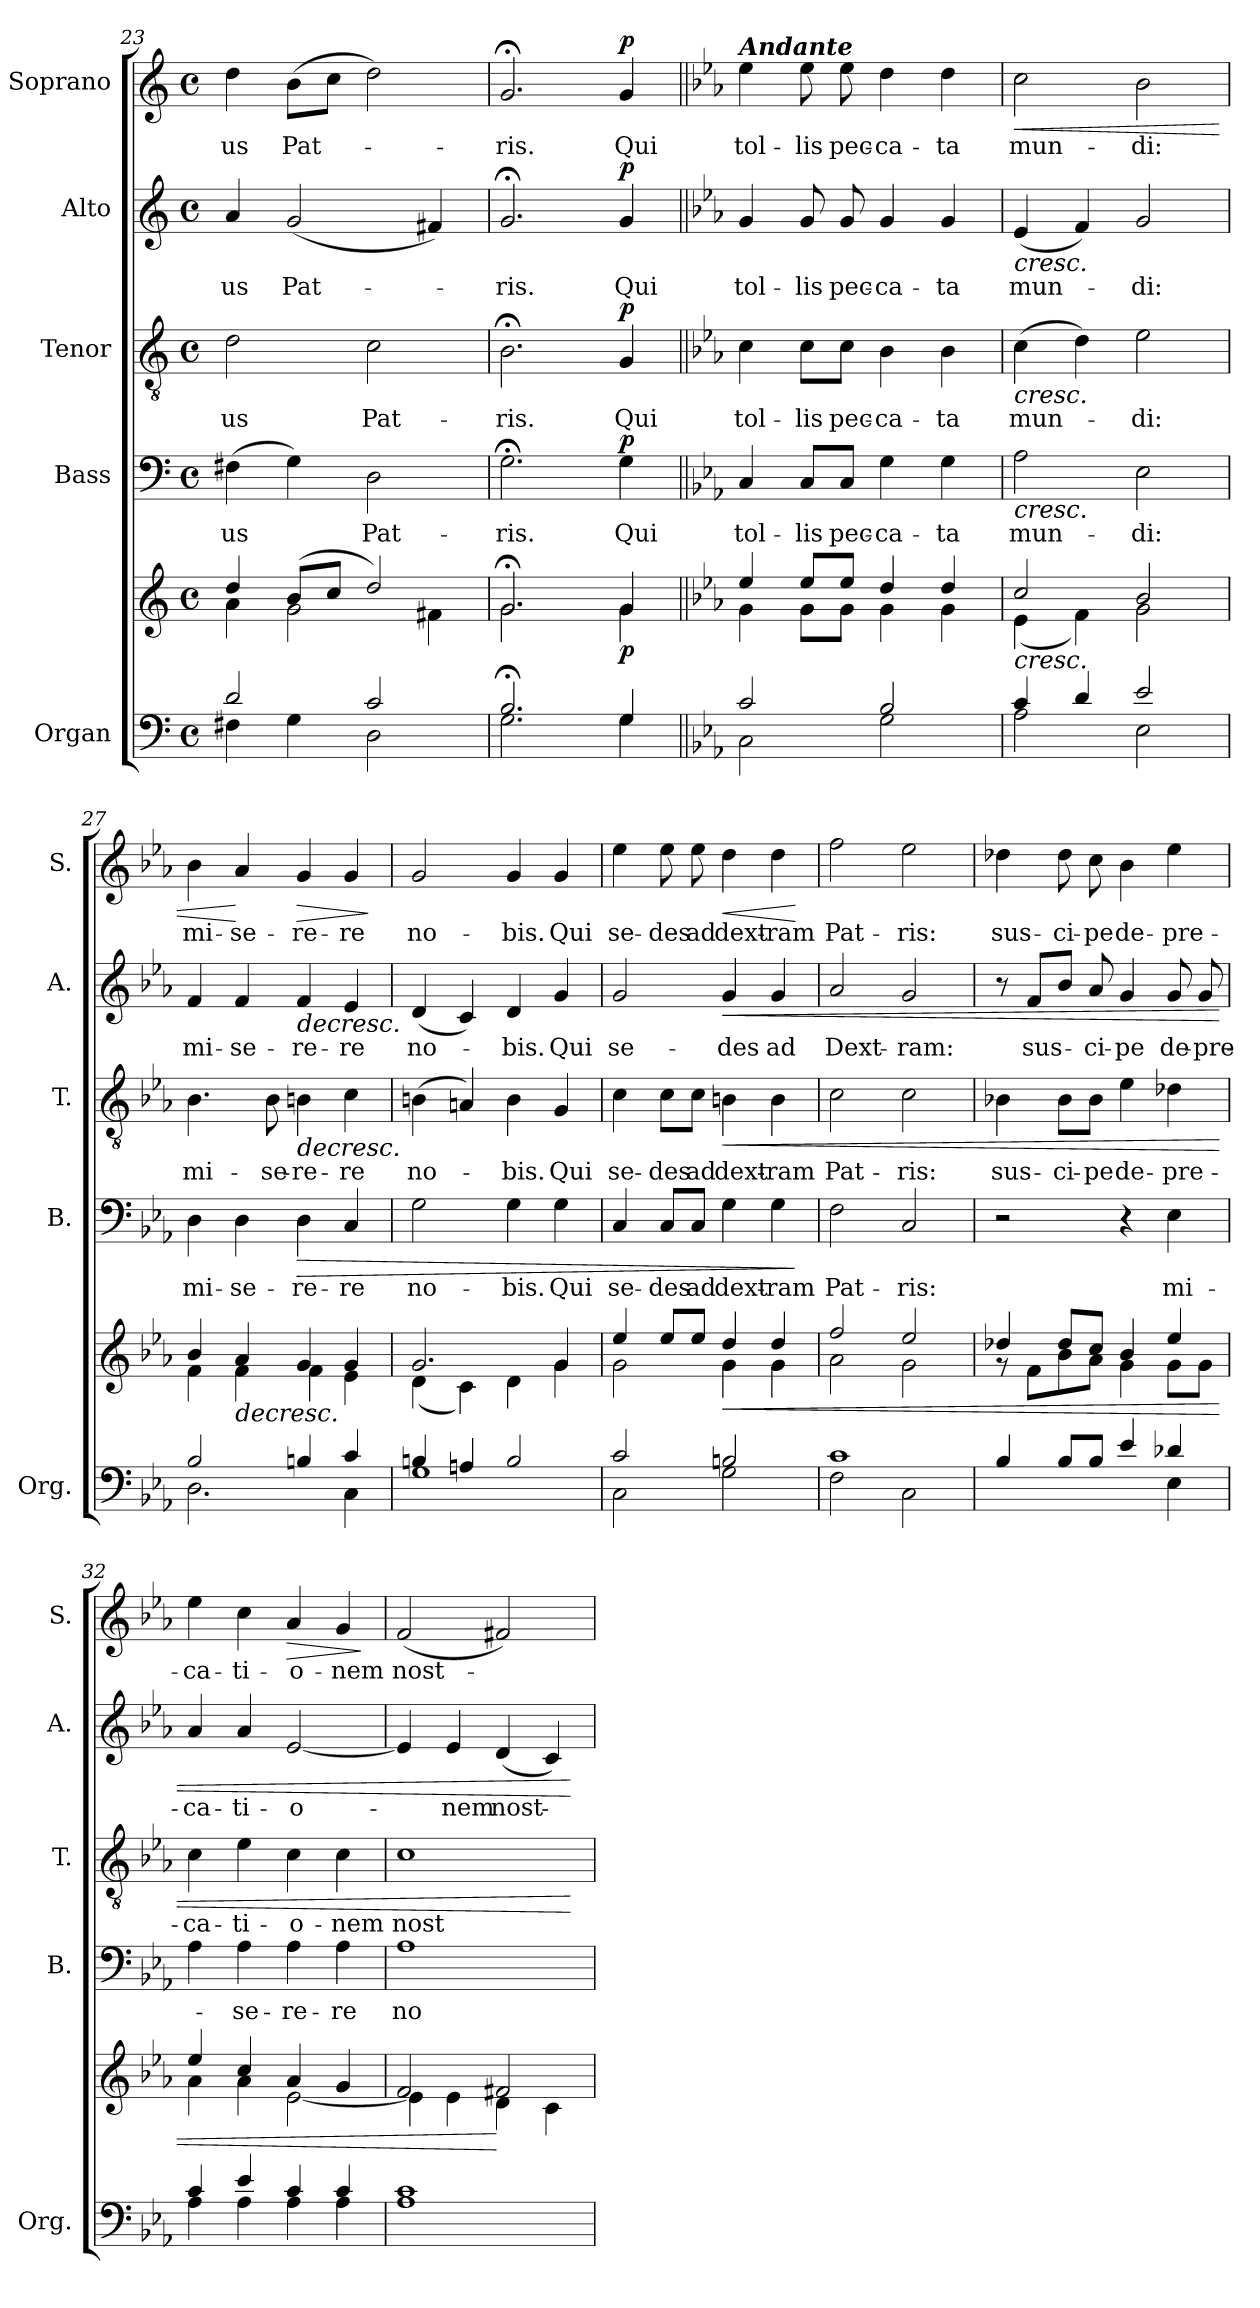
**kern	**kern	**dynam	**kern	**text	**dynam	**kern	**text	**dynam	**kern	**text	**dynam	**kern	**text	**dynam
*part5	*part5	*part5	*part4	*part4	*part4	*part3	*part3	*part3	*part2	*part2	*part2	*part1	*part1	*part1
*staff6	*staff5	*staff5/6	*staff4	*staff4	*staff4	*staff3	*staff3	*staff3	*staff2	*staff2	*staff2	*staff1	*staff1	*staff1
*I"Organ	*	*	*I"Bass	*	*	*I"Tenor	*	*	*I"Alto	*	*	*I"Soprano	*	*
*I'Org.	*	*	*I'B.	*	*	*I'T.	*	*	*I'A.	*	*	*I'S.	*	*
*clefF4	*clefG2	*	*clefF4	*	*	*clefGv2	*	*	*clefG2	*	*	*clefG2	*	*
*k[]	*k[]	*	*k[]	*	*	*k[]	*	*	*k[]	*	*	*k[]	*	*
*M4/4	*M4/4	*	*M4/4	*	*	*M4/4	*	*	*M4/4	*	*	*M4/4	*	*
*met(c)	*met(c)	*	*met(c)	*	*	*met(c)	*	*	*met(c)	*	*	*met(c)	*	*
=23	=23	=23	=23	=23	=23	=23	=23	=23	=23	=23	=23	=23	=23	=23
*^	*^	*	*	*	*	*	*	*	*	*	*	*	*	*
!	!	!	!	!	!	!LO:LY:b	!	!	!LO:LY:b	!	!	!LO:LY:b	!	!	!LO:LY:b	!
2d/	4F#X\	4dd/	4a\	.	(>4F#X\	-us	.	2d\	-us	.	4a/	-us	.	4dd\	-us	.
!	!	!	!	!	!	!	!	!	!	!	!	!LO:LY:b	!	!	!LO:LY:b	!
.	4G\	(>8b/L	2g\	.	4G\)	.	.	.	.	.	(<2g/	Pat-	.	(>8b\L	Pat-	.
.	.	8cc/J	.	.	.	.	.	.	.	.	.	.	.	8cc\J	.	.
!	!	!	!	!	!	!LO:LY:b	!	!	!LO:LY:b	!	!	!	!	!	!	!
2c/	2D\	2dd/)	.	.	2D\	Pat-	.	2c\	Pat-	.	.	.	.	2dd\)	.	.
.	.	.	4f#X\	.	.	.	.	.	.	.	4f#X/)	.	.	.	.	.
=24	=24	=24	=24	=24	=24	=24	=24	=24	=24	=24	=24	=24	=24	=24	=24	=24
!	!	!	!	!	!	!LO:LY:b	!	!	!LO:LY:b	!	!	!LO:LY:b	!	!	!LO:LY:b	!
2.B;/	2.G\	2.g;</	2.g\	.	2.G;<\	-ris.	.	2.B;<\	-ris.	.	2.g;</	-ris.	.	2.g;</	-ris.	.
!	!	!	!	!LO:DY:b	!	!LO:LY:b	!LO:DY:a	!	!LO:LY:b	!LO:DY:a	!	!LO:LY:b	!LO:DY:a	!	!LO:LY:b	!LO:DY:a
4G/	4G\	4g/	4g\	p	4G\	Qui	p	4G/	Qui	p	4g/	Qui	p	4g/	Qui	p
=25||	=25||	=25||	=25||	=25||	=25||	=25||	=25||	=25||	=25||	=25||	=25||	=25||	=25||	=25||	=25||	=25||
*k[b-e-a-]	*	*k[b-e-a-]	*	*	*k[b-e-a-]	*	*	*k[b-e-a-]	*	*	*k[b-e-a-]	*	*	*k[b-e-a-]	*	*
*E-:	*	*E-:	*	*	*E-:	*	*	*E-:	*	*	*E-:	*	*	*E-:	*	*
!	!	!	!	!	!	!	!	!	!	!	!	!	!	!LO:TX:a:Bi:t=Andante	!	!
!	!	!	!	!	!	!LO:LY:b	!	!	!LO:LY:b	!	!	!LO:LY:b	!	!	!LO:LY:b	!
2c/	2C\	4ee-/	4g\	.	4C/	tol-	.	4c\	tol-	.	4g/	tol-	.	4ee-\	tol-	.
!	!	!	!	!	!	!LO:LY:b	!	!	!LO:LY:b	!	!	!LO:LY:b	!	!	!LO:LY:b	!
.	.	8ee-/L	8g\L	.	8C/L	-lis	.	8c\L	-lis	.	8g/	-lis	.	8ee-\	-lis	.
!	!	!	!	!	!	!LO:LY:b	!	!	!LO:LY:b	!	!	!LO:LY:b	!	!	!LO:LY:b	!
.	.	8ee-/J	8g\J	.	8C/J	pec-	.	8c\J	pec-	.	8g/	pec-	.	8ee-\	pec-	.
!	!	!	!	!	!	!LO:LY:b	!	!	!LO:LY:b	!	!	!LO:LY:b	!	!	!LO:LY:b	!
2B-/	2G\	4dd/	4g\	.	4G\	-ca-	.	4B-\	-ca-	.	4g/	-ca-	.	4dd\	-ca-	.
!	!	!	!	!	!	!LO:LY:b	!	!	!LO:LY:b	!	!	!LO:LY:b	!	!	!LO:LY:b	!
.	.	4dd/	4g\	.	4G\	-ta	.	4B-\	-ta	.	4g/	-ta	.	4dd\	-ta	.
=26	=26	=26	=26	=26	=26	=26	=26	=26	=26	=26	=26	=26	=26	=26	=26	=26
!	!	!	!	!LO:HP:b	!	!LO:LY:b	!LO:HP:b	!	!LO:LY:b	!LO:HP:b	!	!LO:LY:b	!LO:HP:b	!	!LO:LY:b	!LO:HP:b
4c/	2A-\	2cc/	(<4e-\	<	2A-\	mun-	<	(>4c\	mun-	<	(<4e-/	mun-	<	2cc\	mun-	<
4d/	.	.	4f\)	.	.	.	.	4d\)	.	.	4f/)	.	.	.	.	.
!	!	!	!	!	!	!LO:LY:b	!	!	!LO:LY:b	!	!	!LO:LY:b	!	!	!LO:LY:b	!
2e-/	2E-\	2b-/	2g\	.	2E-\	-di:	.	2e-\	-di:	.	2g/	-di:	.	2b-\	-di:	.
!!LO:LB:g=z
=27	=27	=27	=27	=27	=27	=27	=27	=27	=27	=27	=27	=27	=27	=27	=27	=27
!	!	!	!	!	!	!LO:LY:b	!	!	!LO:LY:b	!	!	!LO:LY:b	!	!	!LO:LY:b	!
2B-/	2.D\	4b-/	4f\	.	4D\	mi-	.	4.B-\	mi-	.	4f/	mi-	.	4b-\	mi-	.
!	!	!	!	!LO:HP:b	!	!LO:LY:b	!	!	!	!	!	!LO:LY:b	!	!	!LO:LY:b	!
.	.	4a-/	4f\	>	4D\	-se-	.	.	.	.	4f/	-se-	.	4a-/	-se-	[
!	!	!	!	!	!	!	!	!	!LO:LY:b	!	!	!	!	!	!	!
.	.	.	.	.	.	.	.	8B-\	-se-	.	.	.	.	.	.	.
!	!	!	!	!	!	!LO:LY:b	!LO:HP:b	!	!LO:LY:b	!LO:HP:b	!	!LO:LY:b	!LO:HP:b	!	!LO:LY:b	!LO:HP:b
4Bn/	.	4g/	4f\	.	4D\	-re-	>	4Bn\	-re-	>	4f/	-re-	>	4g/	-re-	>
!	!	!	!	!	!	!LO:LY:b	!	!	!LO:LY:b	!	!	!LO:LY:b	!	!	!LO:LY:b	!
4c/	4C\	4g/	4e-\	[	4C/	-re	.	4c\	-re	.	4e-/	-re	.	4g/	-re	.
*v	*v	*	*	*	*	*	*	*	*	*	*	*	*	*	*	*
*	*v	*v	*	*	*	*	*	*	*	*	*	*	*	*	*
.	.	.	.	.	[	.	.	[	.	.	[	.	.	]
=28	=28	=28	=28	=28	=28	=28	=28	=28	=28	=28	=28	=28	=28	=28
*^	*^	*	*	*	*	*	*	*	*	*	*	*	*	*
!	!	!	!	!	!	!LO:LY:b	!	!	!LO:LY:b	!	!	!LO:LY:b	!	!	!LO:LY:b	!
4Bn/	1G	2.g/	(<4d\	.	2G\	no-	.	(>4Bn\	no-	.	(<4d/	no-	.	2g/	no-	.
4An/	.	.	4c\)	.	.	.	.	4An/)	.	.	4c/)	.	.	.	.	.
!	!	!	!	!	!	!LO:LY:b	!	!	!LO:LY:b	!	!	!LO:LY:b	!	!	!LO:LY:b	!
2B/	.	.	4d\	.	4G\	-bis.	.	4B\	-bis.	.	4d/	-bis.	.	4g/	-bis.	.
!	!	!	!	!	!	!LO:LY:b	!	!	!LO:LY:b	!	!	!LO:LY:b	!	!	!LO:LY:b	!
.	.	4g/	4g\	.	4G\	Qui	.	4G/	Qui	.	4g/	Qui	.	4g/	Qui	.
=29	=29	=29	=29	=29	=29	=29	=29	=29	=29	=29	=29	=29	=29	=29	=29	=29
!	!	!	!	!	!	!LO:LY:b	!	!	!LO:LY:b	!	!	!LO:LY:b	!	!	!LO:LY:b	!
2c/	2C\	4ee-/	2g\	.	4C/	se-	.	4c\	se-	.	2g/	se-	.	4ee-\	se-	.
!	!	!	!	!	!	!LO:LY:b	!	!	!LO:LY:b	!	!	!	!	!	!LO:LY:b	!
.	.	8ee-/L	.	.	8C/L	-des	.	8c\L	-des	.	.	.	.	8ee-\	-des	.
!	!	!	!	!	!	!LO:LY:b	!	!	!LO:LY:b	!	!	!	!	!	!LO:LY:b	!
.	.	8ee-/J	.	.	8C/J	ad	.	8c\J	ad	.	.	.	.	8ee-\	ad	.
!	!	!	!	!LO:HP:b	!	!LO:LY:b	!	!	!LO:LY:b	!LO:HP:b	!	!LO:LY:b	!LO:HP:b	!	!LO:LY:b	!LO:HP:b
2Bn/	2G\	4dd/	4g\	<	4G\	dext-	.	4Bn\	dext-	<	4g/	-des	<	4dd\	dext-	<
!	!	!	!	!	!	!LO:LY:b	!	!	!LO:LY:b	!	!	!LO:LY:b	!	!	!LO:LY:b	!
.	.	4dd/	4g\	.	4G\	-ram	.	4B\	-ram	.	4g/	ad	.	4dd\	-ram	.
*v	*v	*	*	*	*	*	*	*	*	*	*	*	*	*	*	*
*	*v	*v	*	*	*	*	*	*	*	*	*	*	*	*	*
.	.	]	.	.	]	.	.	]	.	.	]	.	.	[
=30	=30	=30	=30	=30	=30	=30	=30	=30	=30	=30	=30	=30	=30	=30
*^	*^	*	*	*	*	*	*	*	*	*	*	*	*	*
!	!	!	!	!	!	!LO:LY:b	!	!	!LO:LY:b	!	!	!LO:LY:b	!	!	!LO:LY:b	!
1c	2F\	2ff/	2a-\	.	2F\	Pat-	.	2c\	Pat-	.	2a-/	Dext-	.	2ff\	Pat-	.
!	!	!	!	!	!	!LO:LY:b	!	!	!LO:LY:b	!	!	!LO:LY:b	!	!	!LO:LY:b	!
.	2C\	2ee-/	2g\	.	2C/	-ris:	.	2c\	-ris:	.	2g/	-ram:	.	2ee-\	-ris:	.
=31	=31	=31	=31	=31	=31	=31	=31	=31	=31	=31	=31	=31	=31	=31	=31	=31
!	!	!	!	!	!	!	!	!	!LO:LY:b	!	!	!	!	!	!LO:LY:b	!
4B-/	2.ryy	4dd-X/	8rg	.	2r	.	.	4B-X\	sus-	.	8r	.	.	4dd-X\	sus-	.
!	!	!	!	!	!	!	!	!	!	!	!	!LO:LY:b	!	!	!	!
.	.	.	8f\L	.	.	.	.	.	.	.	8f/L	sus-	.	.	.	.
!	!	!	!	!	!	!	!	!	!LO:LY:b	!	!	!	!	!	!LO:LY:b	!
8B-/L	.	8dd-/L	8b-\	.	.	.	.	8B-\L	-ci-	.	8b-/J	.	.	8dd-\	-ci-	.
!	!	!	!	!	!	!	!	!	!LO:LY:b	!	!	!LO:LY:b	!	!	!LO:LY:b	!
8B-/J	.	8cc/J	8a-\J	.	.	.	.	8B-\J	-pe	.	8a-/	-ci-	.	8cc\	-pe	.
!	!	!	!	!	!	!	!	!	!LO:LY:b	!	!	!LO:LY:b	!	!	!LO:LY:b	!
4e-/	.	4b-/	4g\	.	4r	.	.	4e-\	de-	.	4g/	-pe	.	4b-\	de-	.
!	!	!	!	!	!	!LO:LY:b	!	!	!LO:LY:b	!	!	!LO:LY:b	!	!	!LO:LY:b	!
4d-X/	4E-\	4ee-/	8g\L	.	4E-\	mi-	.	4d-X\	-pre-	.	8g/	de-	.	4ee-\	-pre-	.
!	!	!	!	!	!	!	!	!	!	!	!	!LO:LY:b	!	!	!	!
.	.	.	8g\J	.	.	.	.	.	.	.	8g/	-pre-	.	.	.	.
!!LO:PB:g=z
=32	=32	=32	=32	=32	=32	=32	=32	=32	=32	=32	=32	=32	=32	=32	=32	=32
!	!	!	!	!	!	!	!	!	!LO:LY:b	!	!	!LO:LY:b	!	!	!LO:LY:b	!
4c/	4A-\	4ee-/	4a-\	.	4A-\	.	.	4c\	-ca-	.	4a-/	-ca-	.	4ee-\	-ca-	.
!	!	!	!	!	!	!LO:LY:b	!	!	!LO:LY:b	!	!	!LO:LY:b	!	!	!LO:LY:b	!
4e-/	4A-\	4cc/	4a-\	.	4A-\	-se-	.	4e-\	-ti-	.	4a-/	-ti-	.	4cc\	-ti-	.
!	!	!	!	!	!	!LO:LY:b	!	!	!LO:LY:b	!	!	!LO:LY:b	!	!	!LO:LY:b	!LO:HP:b
4c/	4A-\	4a-/	[2e-\	.	4A-\	-re-	.	4c\	-o-	.	[2e-/	-o-	.	4a-/	-o-	>
!	!	!	!	!	!	!LO:LY:b	!	!	!LO:LY:b	!	!	!	!	!	!LO:LY:b	!
4c/	4A-\	4g/	.	.	4A-\	-re	.	4c\	-nem	.	.	.	.	4g/	-nem	.
*v	*v	*	*	*	*	*	*	*	*	*	*	*	*	*	*	*
*	*v	*v	*	*	*	*	*	*	*	*	*	*	*	*	*
.	.	.	.	.	.	.	.	.	.	.	.	.	.	]
=33	=33	=33	=33	=33	=33	=33	=33	=33	=33	=33	=33	=33	=33	=33
*^	*^	*	*	*	*	*	*	*	*	*	*	*	*	*
!	!	!	!	!	!	!LO:LY:b	!	!	!LO:LY:b	!	!	!	!	!	!LO:LY:b	!
1c	1A-	2f/	4e-\]	.	1A-	no-	.	1c	nost-	.	4e-/]	.	.	(<2f/	nost-	.
!	!	!	!	!	!	!	!	!	!	!	!	!LO:LY:b	!	!	!	!
.	.	.	4e-\	.	.	.	.	.	.	.	4e-/	-nem	.	.	.	.
!	!	!	!	!	!	!	!	!	!	!	!	!LO:LY:b	!	!	!	!
.	.	2f#X/	4d\	[	.	.	.	.	.	.	(<4d/	nost-	.	2f#X/)	.	.
.	.	.	4c\	.	.	.	.	.	.	.	4c/)	.	.	.	.	.
*v	*v	*	*	*	*	*	*	*	*	*	*	*	*	*	*	*
*	*v	*v	*	*	*	*	*	*	*	*	*	*	*	*	*
.	.	.	.	.	.	.	.	[	.	.	[	.	.	.
=	=	=	=	=	=	=	=	=	=	=	=	=	=	=
*-	*-	*-	*-	*-	*-	*-	*-	*-	*-	*-	*-	*-	*-	*-
